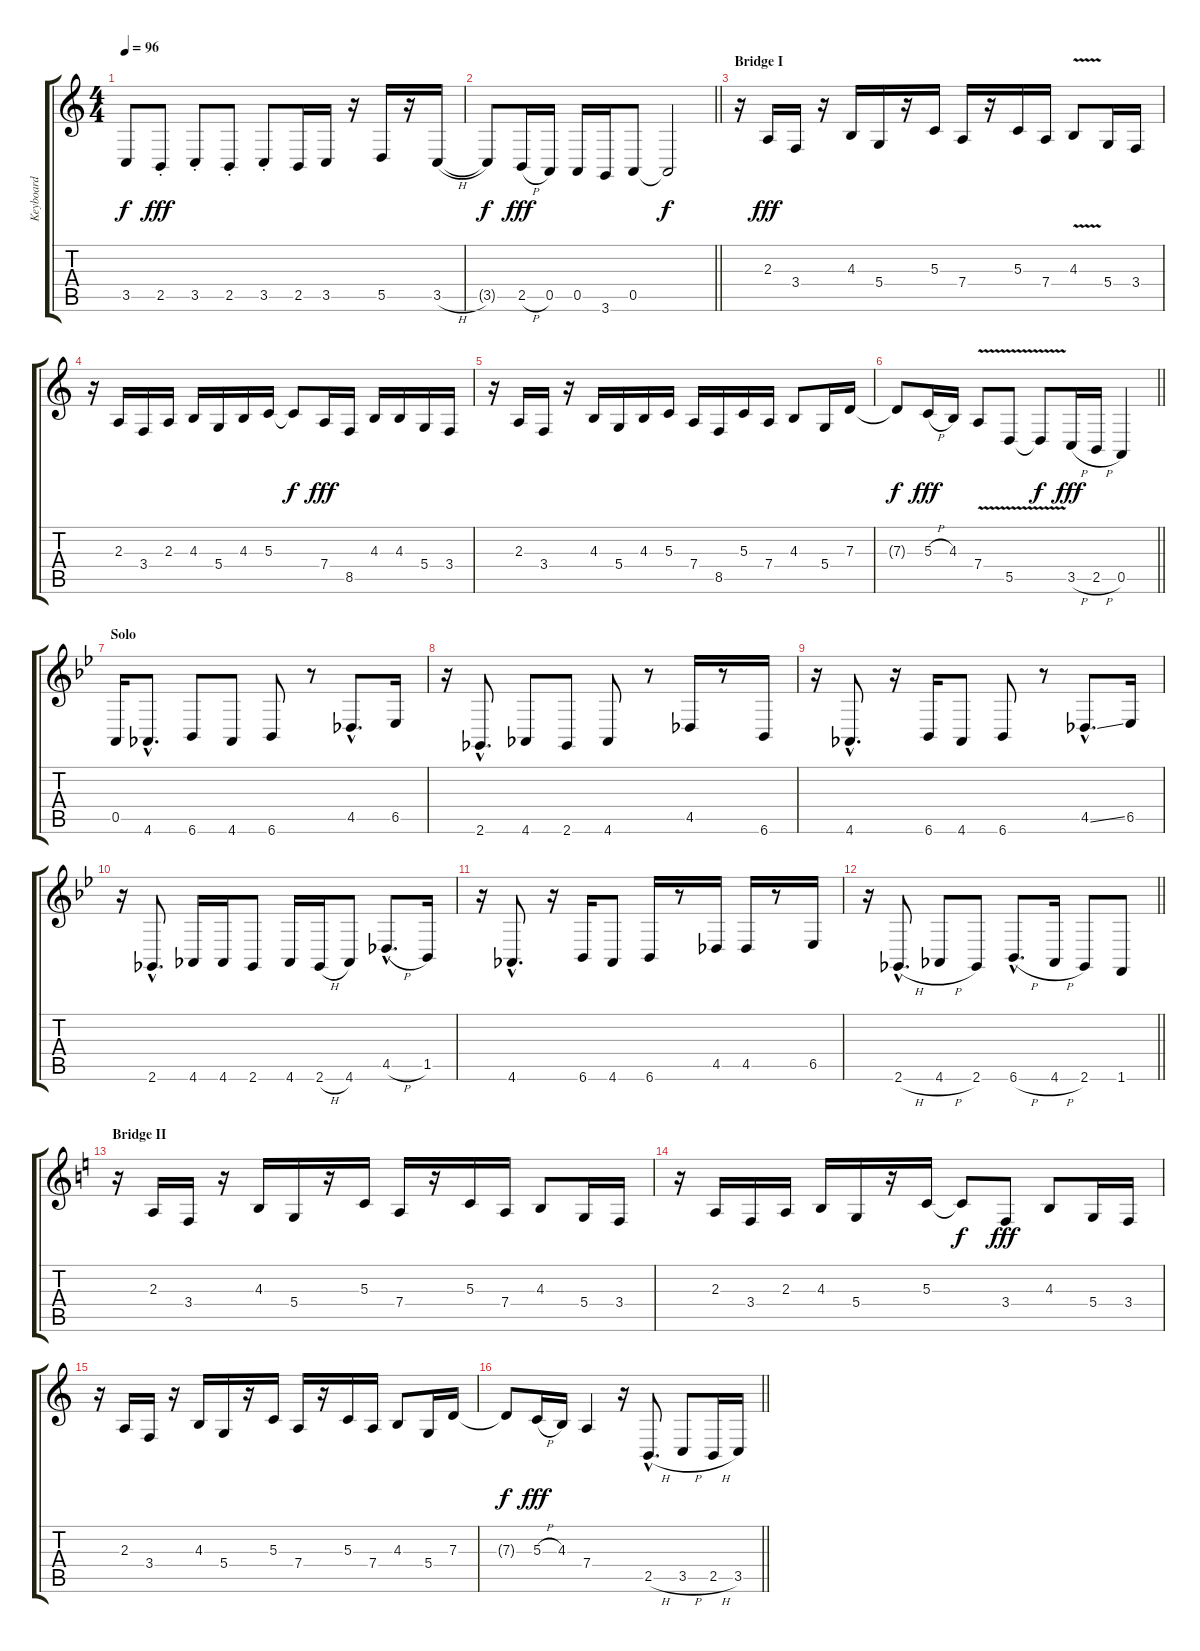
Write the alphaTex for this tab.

\track ("Keyboard" "Keyboard") {instrument lead1square}
\staff {score tabs}
\tuning (E4 B3 G3 D3 A2 E2) {hide}
\ts (4 4)
\tempo 96
\clef g2
\ks c
3.5{t}.8{dy f} 2.5{st}.8{dy fff} 3.5{st}.8 2.5{st}.8 3.5{st}.8 2.5.16 3.5.16 r.16 5.5.16 r.16 3.5{h}.16 |
\barLineRight lightlight
3.5{t}.8{dy f} 2.5{h}.16{dy fff} 0.5.16 0.5.16 3.6.16 0.5.8 0.5{t}.2{dy f} |
\section ("" "Bridge I")
r.16 2.3.16{dy fff} 3.4.16 r.16 4.3.16 5.4.16 r.16 5.3.16 7.4.16 r.16 5.3.16 7.4.16 4.3{v}.8 5.4.16 3.4.16 |
r.16 2.3.16 3.4.16 2.3.16 4.3.16 5.4.16 4.3.16 5.3.16 5.3{t}.8{dy f} 7.4.16{dy fff} 8.5.16 4.3.16 4.3.16 5.4.16 3.4.16 |
r.16 2.3.16 3.4.16 r.16 4.3.16 5.4.16 4.3.16 5.3.16 7.4.16 8.5.16 5.3.16 7.4.16 4.3.8 5.4.16 7.3.16 |
\barLineRight lightlight
7.3{t}.8{dy f} 5.3{h}.16{dy fff} 4.3.16 7.4{v}.8 5.5{v}.8 5.5{t}.8{dy f} 3.5{h}.16{dy fff} 2.5{h}.16 0.5.4 |
\section ("" "Solo")
\ks bb
0.5.16 4.6{hac}.8{d} 6.6.8 4.6.8 6.6.8 r.8 4.5{hac}.8{d} 6.5.16 |
r.16 2.6{hac}.8{d} 4.6.8 2.6.8 4.6.8 r.8 4.5.16 r.8 6.6.16 |
r.16 4.6{hac}.8{d} r.16 6.6.16 4.6.8 6.6.8 r.8 4.5{ss hac}.8{d} 6.5.16 |
r.16 2.6{hac}.8{d} 4.6.16 4.6.16 2.6.8 4.6.16 2.6{h}.16 4.6.8 4.5{h hac}.8{d} 1.5.16 |
r.16 4.6{hac}.8{d} r.16 6.6.16 4.6.8 6.6.16 r.8 4.5.16 4.5.16 r.8 6.5.16 |
\barLineRight lightlight
r.16 2.6{h hac}.8{d} 4.6{h}.8 2.6.8 6.6{h hac}.8{d} 4.6{h}.16 2.6.8 1.6.8 |
\section ("" "Bridge II")
\ks c
r.16 2.3.16 3.4.16 r.16 4.3.16 5.4.16 r.16 5.3.16 7.4.16 r.16 5.3.16 7.4.16 4.3.8 5.4.16 3.4.16 |
r.16 2.3.16 3.4.16 2.3.16 4.3.16 5.4.16 r.16 5.3.16 5.3{t}.8{dy f} 3.4.8{dy fff} 4.3.8 5.4.16 3.4.16 |
r.16 2.3.16 3.4.16 r.16 4.3.16 5.4.16 r.16 5.3.16 7.4.16 r.16 5.3.16 7.4.16 4.3.8 5.4.16 7.3.16 |
\barLineRight lightlight
7.3{t}.8{dy f} 5.3{h}.16{dy fff} 4.3.16 7.4.4 r.16 2.5{h hac}.8{d} 3.5{h}.8 2.5{h}.16 3.5.16
